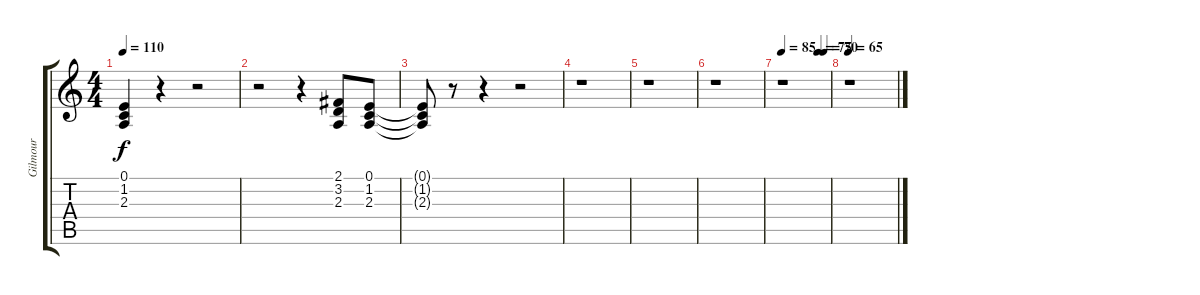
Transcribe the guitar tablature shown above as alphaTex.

\track ("Gilmour" "Gilmour") {instrument synthvoice}
\staff {score tabs}
\tuning (E4 B3 G3 D3 A2 E2) {hide}
\ts (4 4)
\tempo 110
\clef g2
\ks c
(0.1{t} 1.2{t} 2.3{t}).4{dy f} r.4 r.2 |
r.2 r.4 (2.1 3.2 2.3).8 (0.1 1.2 2.3).8 |
(0.1{t} 1.2{t} 2.3{t}).8 r.8 r.4 r.2 |
r.1 |
r.1 |
r.1 |
\tempo 85
\tempo (75 0.75)
\tempo (70 0.875)
r.1 |
\tempo 65
r.1
